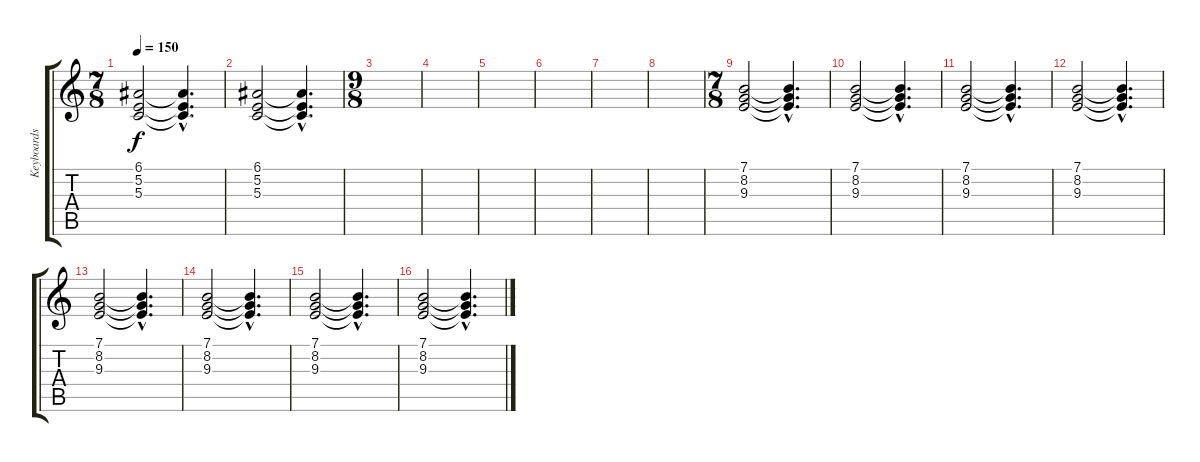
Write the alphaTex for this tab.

\track ("Keyboards" "Keyboards") {instrument stringensemble1}
\staff {score tabs}
\tuning (E4 B3 G3 D3 A2 E2) {hide}
\ts (7 8)
\tempo 150
\clef g2
\ks c
(6.1 5.2 5.3).2{dy f} (6.1{hac t} 5.2{hac t} 5.3{hac t}).4{d} |
(6.1 5.2 5.3).2 (6.1{hac t} 5.2{hac t} 5.3{hac t}).4{d} |
\ts (9 8)
|
|
|
|
|
|
\ts (7 8)
(7.1 8.2 9.3).2 (7.1{hac t} 8.2{hac t} 9.3{hac t}).4{d} |
(7.1 8.2 9.3).2 (7.1{hac t} 8.2{hac t} 9.3{hac t}).4{d} |
(7.1 8.2 9.3).2 (7.1{hac t} 8.2{hac t} 9.3{hac t}).4{d} |
(7.1 8.2 9.3).2 (7.1{hac t} 8.2{hac t} 9.3{hac t}).4{d} |
(7.1 8.2 9.3).2 (7.1{hac t} 8.2{hac t} 9.3{hac t}).4{d} |
(7.1 8.2 9.3).2 (7.1{hac t} 8.2{hac t} 9.3{hac t}).4{d} |
(7.1 8.2 9.3).2 (7.1{hac t} 8.2{hac t} 9.3{hac t}).4{d} |
(7.1 8.2 9.3).2 (7.1{hac t} 8.2{hac t} 9.3{hac t}).4{d}
